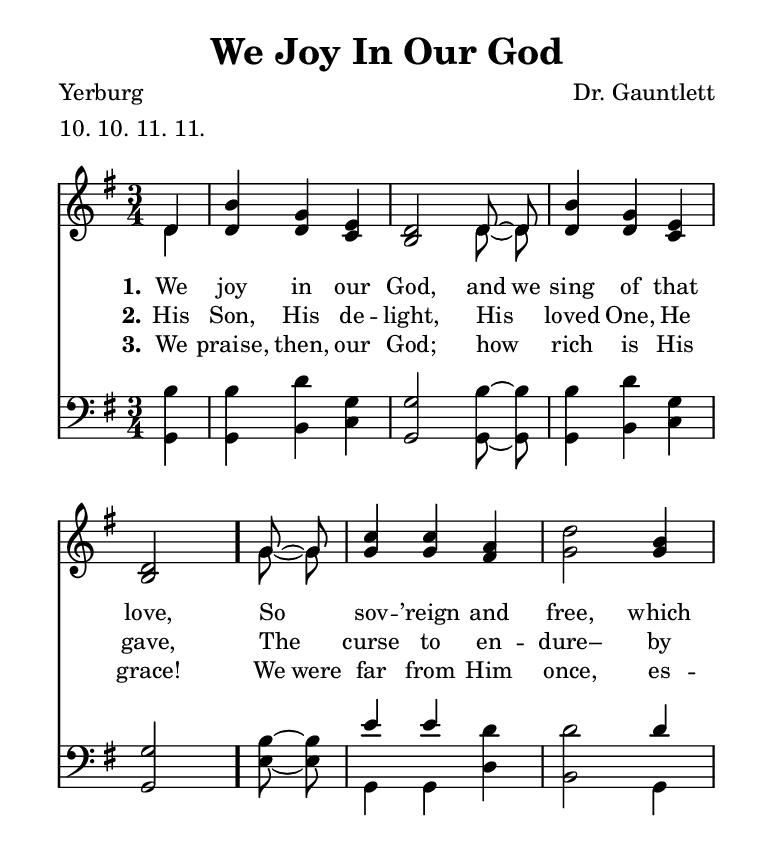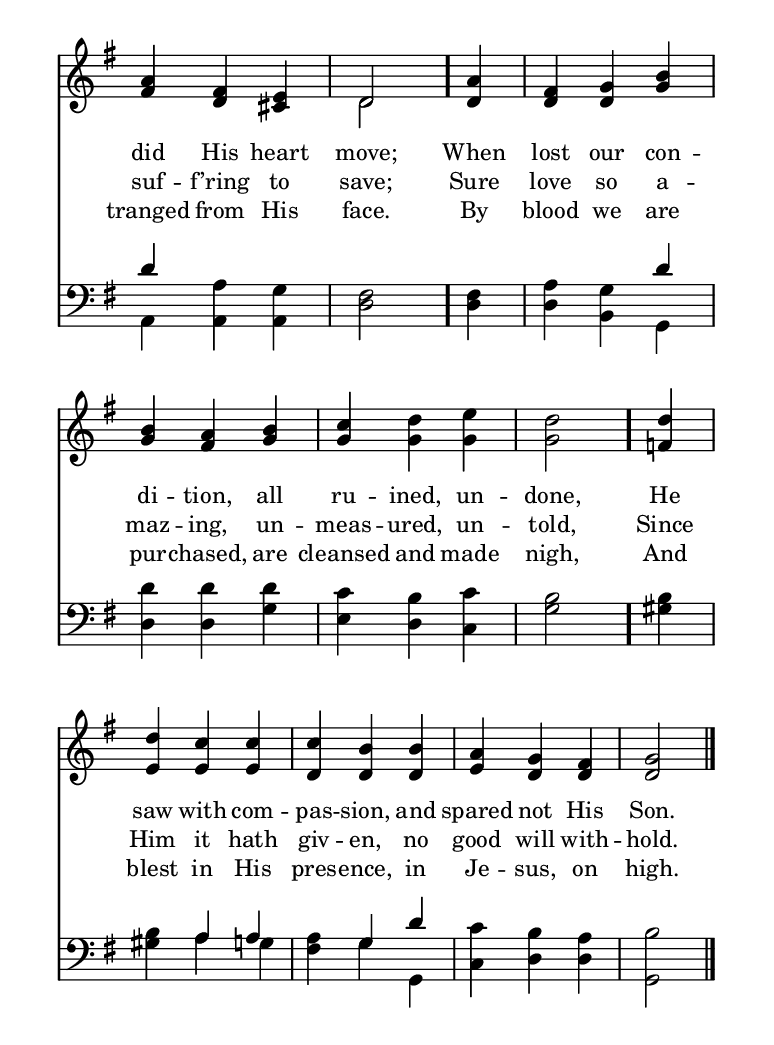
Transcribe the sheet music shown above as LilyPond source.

\include "common/global.ily"
\paper {
  \include "common/paper.ily"
  ragged-bottom = ##t
  systems-per-page = #(cond (is-eogsized 2) (#t #f))
  system-count = #(cond (is-eogsized 4) (#t #f))
}

\header{
  hymnnumber = "265"
  title = "We Joy In Our God"
  tunename = "Houghton"
  meter = "10. 10. 11. 11."
  poet = "Yerburg"
  composer = "Dr. Gauntlett"
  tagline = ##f
}

global = {
  \include "common/overrides.ily"
  \override Staff.TimeSignature.style = #'numbered
  \time 3/4
  \override Score.MetronomeMark.transparent = ##t % hide all fermata changes too
  \tempo 4=80
  \key g \major
  \partial 4
  \autoBeamOff
}

notesSoprano = {
\global
\relative c' {

  d4 | b' g e | d2 d8 ~ d | b'4 g e | d2 \eogbreak
  g8 ~ g | c4 c a | d2 b4 | a fis e | d2 \eogbreak
  a'4 | fis g b | b a b | c d e | d2 \eogbreak
  d4 | d c c | c b b | a g fis | g2

  \bar "|."

}
}

notesAlto = {
\global
\relative e' {

  d4 | d d c | b2 d8 ~ d | d4 d c | b2
  g'8 ~ g | g4 g fis | g2 g4 | fis d cis | d2
  d4 | d d g | g fis g | g g g | g2
  f4 | e e e | d d d | e d d | d2

}
}

notesTenor = {
\global
\relative a {

  b4 | b d g, | g2 b8 ~ b | b4 d g, | g2
  b8 ~ b | e4 e d | d2 d4 | d a g | fis2
  fis4 | a g d' | d d d | c b c | b2
  b4 | b a a | a g d' | c b a | b2

}
}

notesBass = {
\global
\relative f, {

  g4 | g b c | g2 g8 ~ g | g4 b c | g2
  e'8 ~ e | g,4 g d' | b2 g4 | a4 a a | d2
  d4 | d b g | d' d g | e d c | g'2
  gis4 | gis a g | fis g g, | c d d | g,2

}
}

wordsA = \lyricmode {
\set stanza = "1."

We joy in our God, \mon and we \moff sing of that love, \bar "."
So sov -- ’reign and free, which did His heart move; \bar "."
When lost our con -- di -- tion, all ru -- ined, un -- done, \bar "."
He saw with com -- pas -- sion, and spared not His Son. \bar "."

}

wordsB = \lyricmode {
\set stanza = "2."

His Son, His de -- light, His loved One, He gave,
The curse to en -- dure– by suf -- f’ring to save;
Sure love so a -- maz -- ing, un -- meas -- ured, un -- told,
Since Him it hath giv -- en, no good will with -- hold.

}

wordsC = \lyricmode {
\set stanza = "3."

We praise, then, our God; how rich is His grace!
\mon We were \moff far from Him once, es -- tranged from His face.
By blood we are pur -- chased, are cleansed and made nigh,
And blest in His pres -- ence, in Je -- sus, on high.

}

\score {
  \context ChoirStaff <<
    \context Staff = upper <<
      \set Staff.autoBeaming = ##f
      \set ChoirStaff.systemStartDelimiter = #'SystemStartBar
      \set ChoirStaff.printPartCombineTexts = ##f
      \partcombine #'(2 . 9) \notesSoprano \notesAlto
      \context NullVoice = sopranos { \voiceOne << \notesSoprano >> }
      \context NullVoice = altos { \voiceTwo << \notesAlto >> }
      \context Lyrics = one   \lyricsto sopranos \wordsA
      \context Lyrics = two   \lyricsto sopranos \wordsB
      \context Lyrics = three \lyricsto sopranos \wordsC
    >>
    \context Staff = men <<
      \set Staff.autoBeaming = ##f
      \clef bass
      \set ChoirStaff.printPartCombineTexts = ##f
      \partcombine #'(2 . 9) \notesTenor \notesBass
      \context NullVoice = tenors { \voiceOne << \notesTenor >> }
      \context NullVoice = basses { \voiceTwo << \notesBass >> }
    >>
  >>
  \layout {
    \include "common/layout.ily"
  }
  \midi{
    \include "common/midi.ily"
  }
}

\version "2.19.49"  % necessary for upgrading to future LilyPond versions.

% vi:set et ts=2 sw=2 ai nocindent syntax=lilypond:
